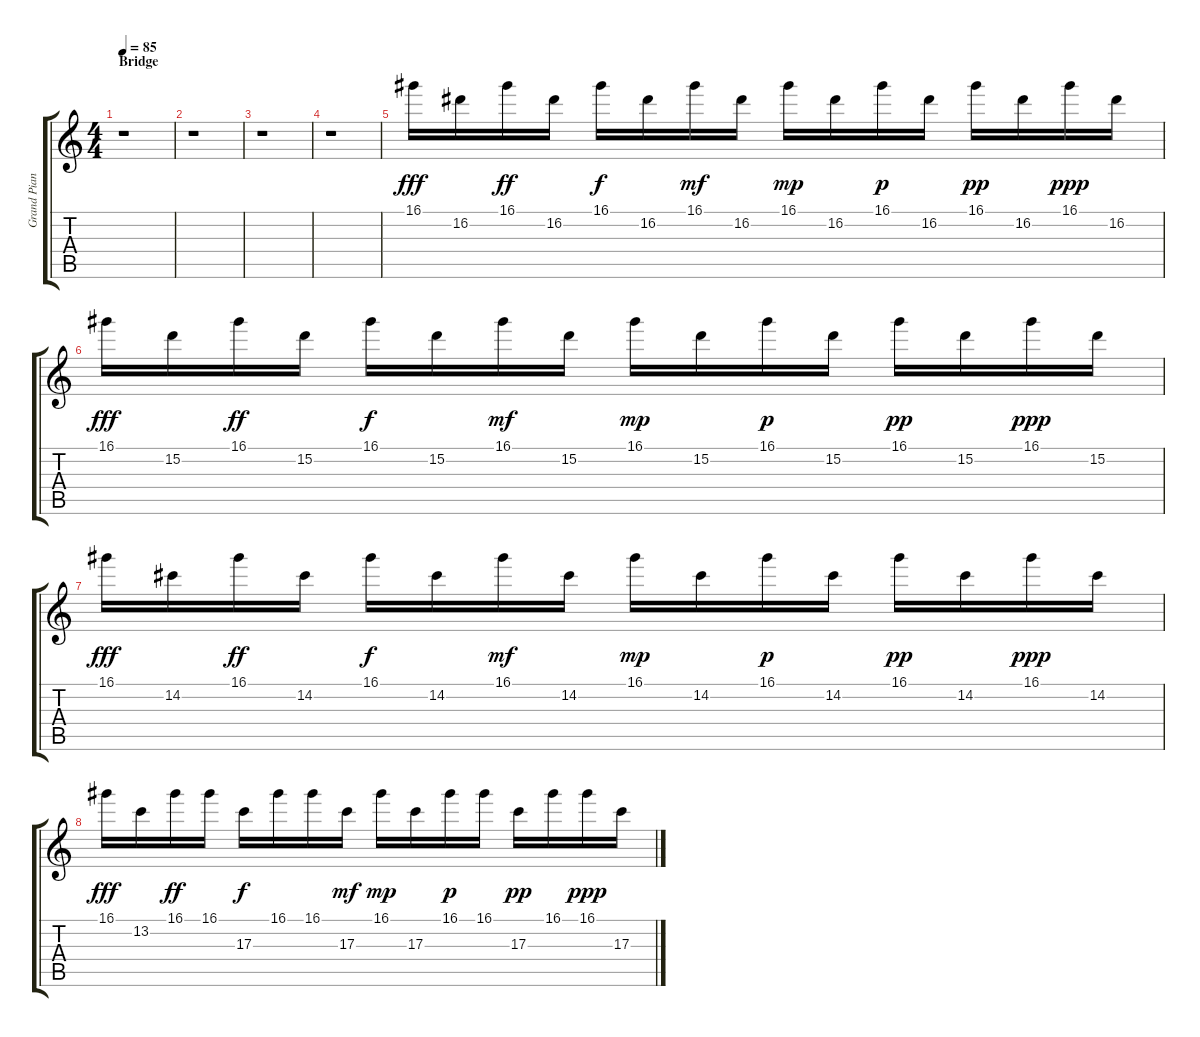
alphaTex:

\track ("Grand Piano (R. Hand)" "Grand Pian") {instrument acousticgrandpiano}
\staff {score tabs}
\tuning (E5 B4 G4 D4 A3 E3) {hide}
\ts (4 4)
\section ("" "Bridge")
\tempo 85
\clef g2
\ks c
r.1{dy p} |
r.1 |
r.1 |
r.1 |
16.1.16{dy fff} 16.2.16 16.1.16{dy ff} 16.2.16 16.1.16{dy f} 16.2.16 16.1.16{dy mf} 16.2.16 16.1.16{dy mp} 16.2.16 16.1.16{dy p} 16.2.16 16.1.16{dy pp} 16.2.16 16.1.16{dy ppp} 16.2.16 |
16.1.16{dy fff} 15.2.16 16.1.16{dy ff} 15.2.16 16.1.16{dy f} 15.2.16 16.1.16{dy mf} 15.2.16 16.1.16{dy mp} 15.2.16 16.1.16{dy p} 15.2.16 16.1.16{dy pp} 15.2.16 16.1.16{dy ppp} 15.2.16 |
16.1.16{dy fff} 14.2.16 16.1.16{dy ff} 14.2.16 16.1.16{dy f} 14.2.16 16.1.16{dy mf} 14.2.16 16.1.16{dy mp} 14.2.16 16.1.16{dy p} 14.2.16 16.1.16{dy pp} 14.2.16 16.1.16{dy ppp} 14.2.16 |
16.1.16{dy fff} 13.2.16 16.1.16{dy ff} 16.1.16 17.3.16{dy f} 16.1.16 16.1.16 17.3.16{dy mf} 16.1.16{dy mp} 17.3.16 16.1.16{dy p} 16.1.16 17.3.16{dy pp} 16.1.16 16.1.16{dy ppp} 17.3.16
